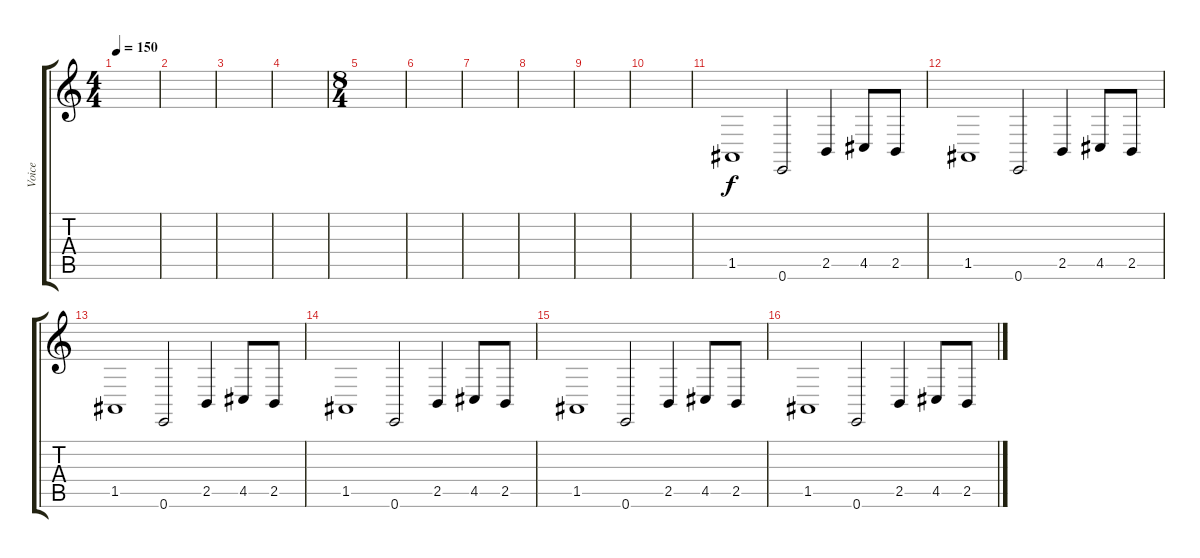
\track ("Voice" "Voice") {instrument lead5charang}
\staff {score tabs}
\tuning (E4 B3 G3 D3 A2 E2) {hide}
\ts (4 4)
\tempo 150
\clef g2
\ks c
|
|
|
|
\ts (8 4)
|
|
|
|
|
|
1.5.1 0.6.2 2.5.4 4.5.8 2.5.8 |
1.5.1 0.6.2 2.5.4 4.5.8 2.5.8 |
1.5.1 0.6.2 2.5.4 4.5.8 2.5.8 |
1.5.1 0.6.2 2.5.4 4.5.8 2.5.8 |
1.5.1 0.6.2 2.5.4 4.5.8 2.5.8 |
1.5.1 0.6.2 2.5.4 4.5.8 2.5.8
